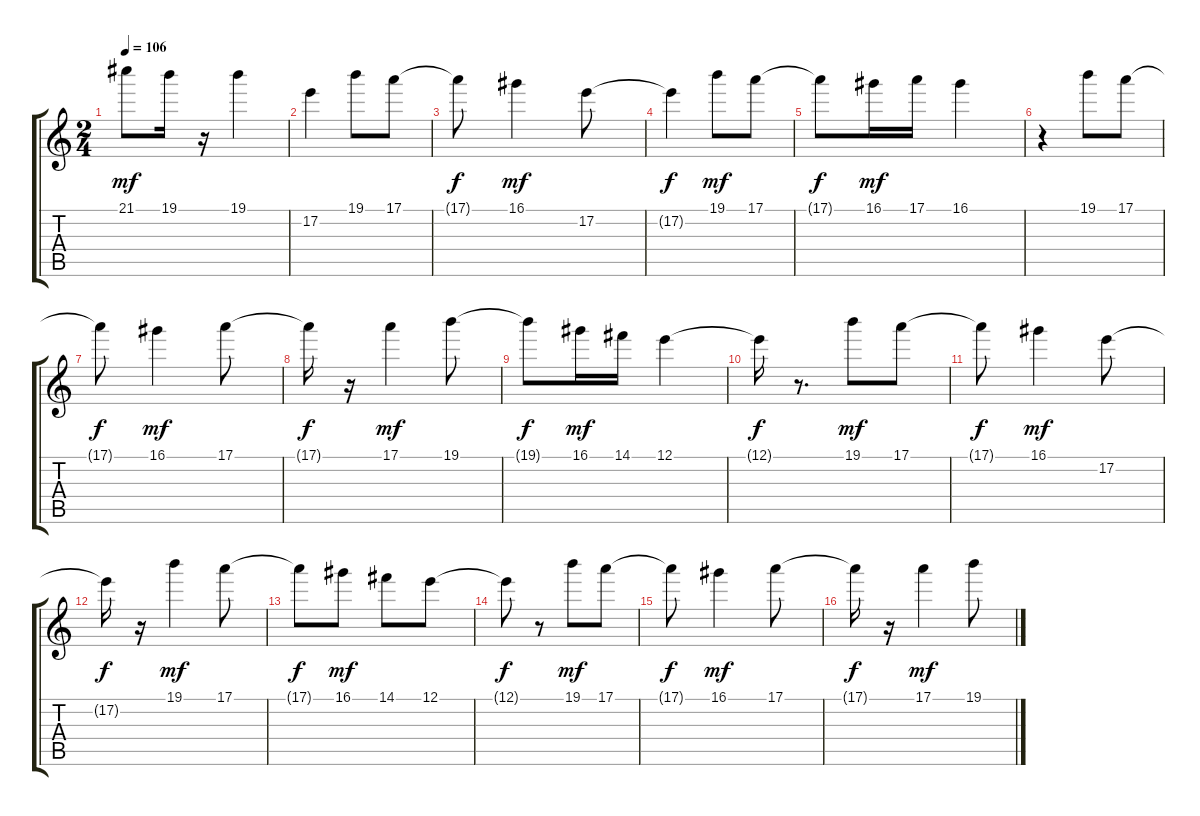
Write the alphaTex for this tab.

\track "" {instrument electricguitarjazz}
\staff {score tabs}
\tuning (E4 B3 G3 D3 A2 E2) {hide}
\ts (2 4)
\tempo 106
\clef g2
\ks c
21.1.8{dy mf} 19.1.16 r.16 19.1.4 |
17.2.4 19.1.8 17.1.8 |
17.1{t}.8{dy f} 16.1.4{dy mf} 17.2.8 |
17.2{t}.4{dy f} 19.1.8{dy mf} 17.1.8 |
17.1{t}.8{dy f} 16.1.16{dy mf} 17.1.16 16.1.4 |
r.4 19.1.8 17.1.8 |
17.1{t}.8{dy f} 16.1.4{dy mf} 17.1.8 |
17.1{t}.16{dy f} r.16 17.1.4{dy mf} 19.1.8 |
19.1{t}.8{dy f} 16.1.16{dy mf} 14.1.16 12.1.4 |
12.1{t}.16{dy f} r.8{d} 19.1.8{dy mf} 17.1.8 |
17.1{t}.8{dy f} 16.1.4{dy mf} 17.2.8 |
17.2{t}.16{dy f} r.16 19.1.4{dy mf} 17.1.8 |
17.1{t}.8{dy f} 16.1.8{dy mf} 14.1.8 12.1.8 |
12.1{t}.8{dy f} r.8 19.1.8{dy mf} 17.1.8 |
17.1{t}.8{dy f} 16.1.4{dy mf} 17.1.8 |
17.1{t}.16{dy f} r.16 17.1.4{dy mf} 19.1.8
